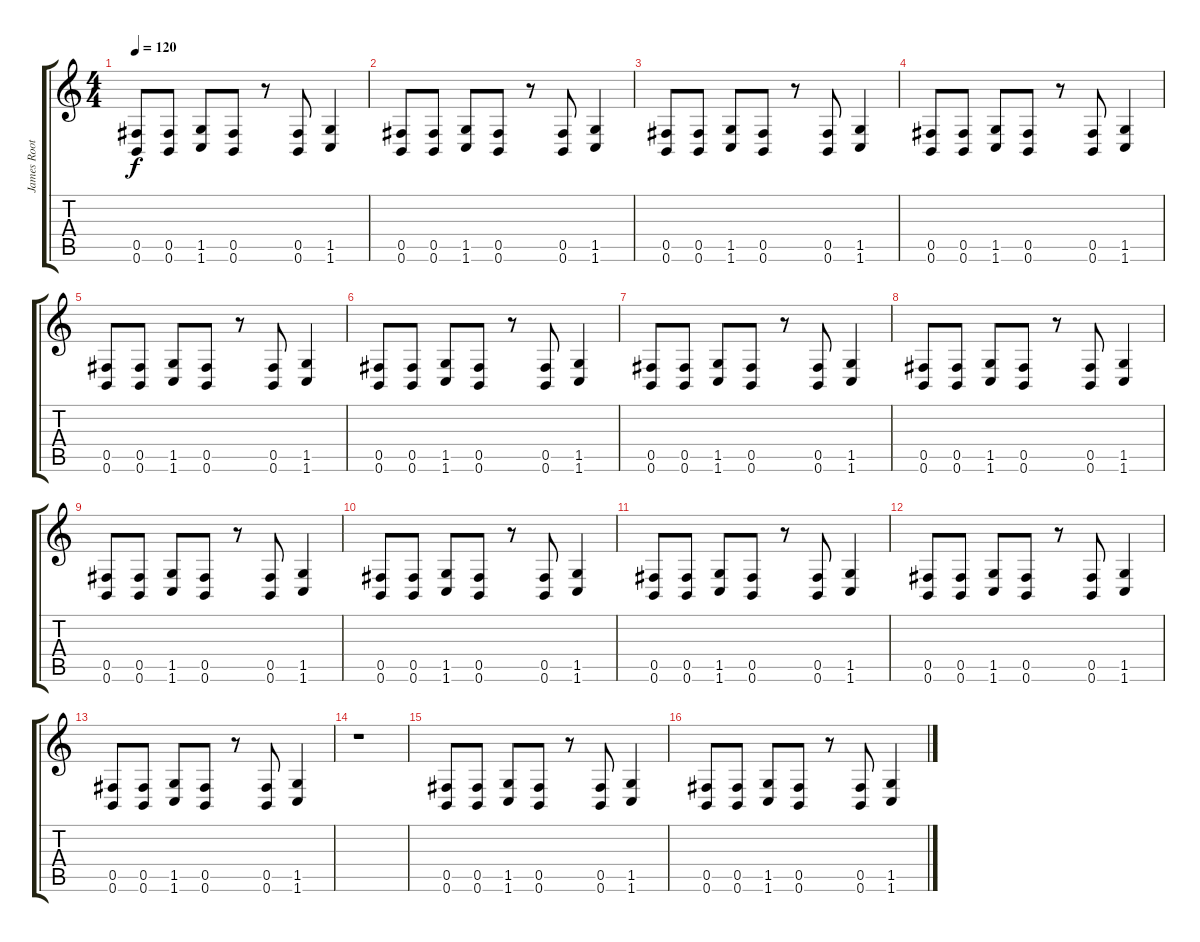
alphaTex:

\track ("James Root" "James Root") {instrument overdrivenguitar}
\staff {score tabs}
\tuning (Db4 Ab3 E3 B2 Gb2 B1) {hide}
\ts (4 4)
\tempo 120
\clef g2
\ks c
(0.5 0.6).8{dy f} (0.5 0.6).8 (1.5 1.6).8 (0.5 0.6).8 r.8 (0.5 0.6).8 (1.5 1.6).4 |
(0.5 0.6).8 (0.5 0.6).8 (1.5 1.6).8 (0.5 0.6).8 r.8 (0.5 0.6).8 (1.5 1.6).4 |
(0.5 0.6).8 (0.5 0.6).8 (1.5 1.6).8 (0.5 0.6).8 r.8 (0.5 0.6).8 (1.5 1.6).4 |
(0.5 0.6).8 (0.5 0.6).8 (1.5 1.6).8 (0.5 0.6).8 r.8 (0.5 0.6).8 (1.5 1.6).4 |
(0.5 0.6).8 (0.5 0.6).8 (1.5 1.6).8 (0.5 0.6).8 r.8 (0.5 0.6).8 (1.5 1.6).4 |
(0.5 0.6).8 (0.5 0.6).8 (1.5 1.6).8 (0.5 0.6).8 r.8 (0.5 0.6).8 (1.5 1.6).4 |
(0.5 0.6).8 (0.5 0.6).8 (1.5 1.6).8 (0.5 0.6).8 r.8 (0.5 0.6).8 (1.5 1.6).4 |
(0.5 0.6).8 (0.5 0.6).8 (1.5 1.6).8 (0.5 0.6).8 r.8 (0.5 0.6).8 (1.5 1.6).4 |
(0.5 0.6).8 (0.5 0.6).8 (1.5 1.6).8 (0.5 0.6).8 r.8 (0.5 0.6).8 (1.5 1.6).4 |
(0.5 0.6).8 (0.5 0.6).8 (1.5 1.6).8 (0.5 0.6).8 r.8 (0.5 0.6).8 (1.5 1.6).4 |
(0.5 0.6).8 (0.5 0.6).8 (1.5 1.6).8 (0.5 0.6).8 r.8 (0.5 0.6).8 (1.5 1.6).4 |
(0.5 0.6).8 (0.5 0.6).8 (1.5 1.6).8 (0.5 0.6).8 r.8 (0.5 0.6).8 (1.5 1.6).4 |
(0.5 0.6).8 (0.5 0.6).8 (1.5 1.6).8 (0.5 0.6).8 r.8 (0.5 0.6).8 (1.5 1.6).4 |
r.1 |
(0.5 0.6).8 (0.5 0.6).8 (1.5 1.6).8 (0.5 0.6).8 r.8 (0.5 0.6).8 (1.5 1.6).4 |
(0.5 0.6).8 (0.5 0.6).8 (1.5 1.6).8 (0.5 0.6).8 r.8 (0.5 0.6).8 (1.5 1.6).4
